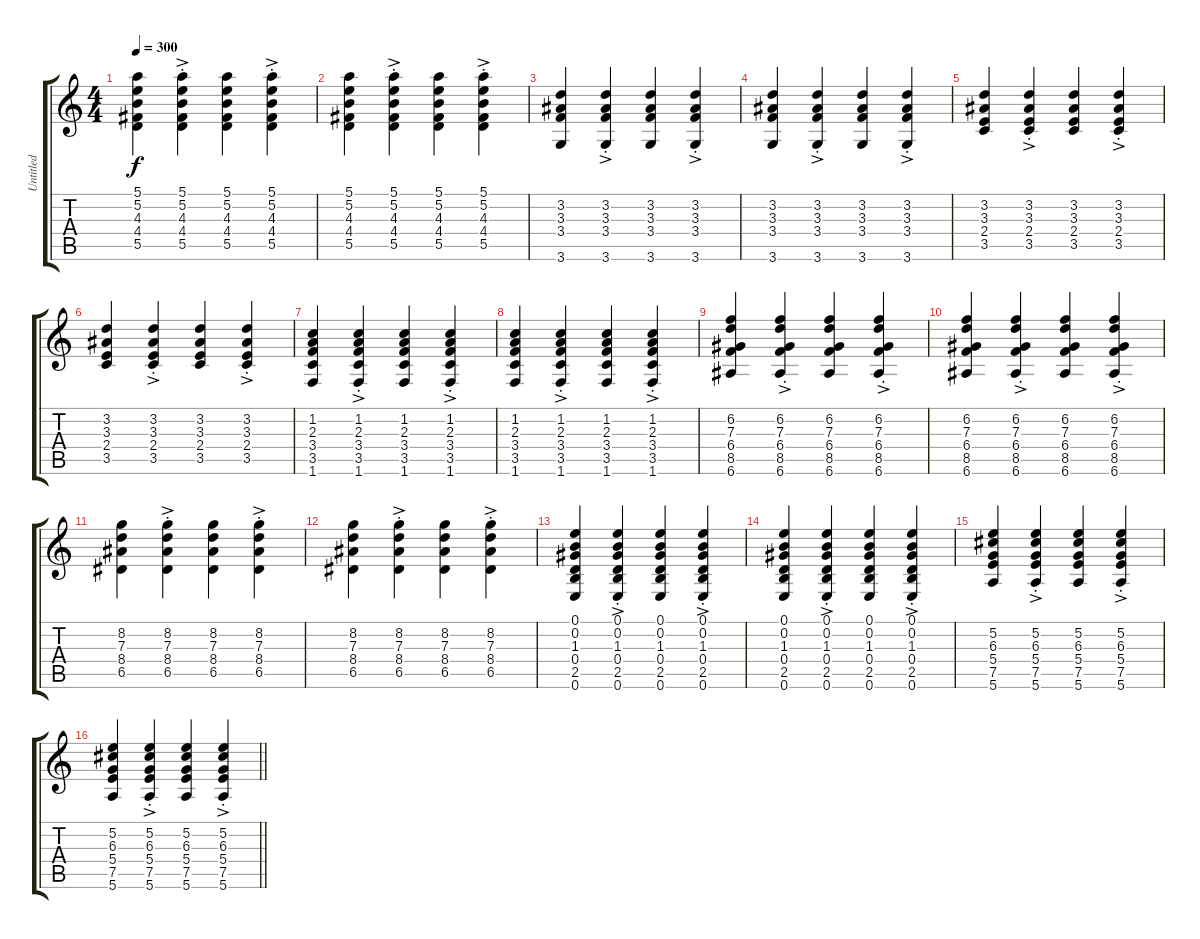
\track ("Untitled" "Untitled") {instrument acousticguitarnylon}
\staff {score tabs}
\tuning (E4 B3 G3 D3 A2 E2) {hide}
\ts (4 4)
\tempo 300
\clef g2
\ks c
(5.1 5.2 4.3 4.4 5.5).4{dy f} (5.1{ac st} 5.2{ac st} 4.3{ac st} 4.4{ac st} 5.5{ac st}).4 (5.1 5.2 4.3 4.4 5.5).4 (5.1{ac st} 5.2{ac st} 4.3{ac st} 4.4{ac st} 5.5{ac st}).4 |
(5.1 5.2 4.3 4.4 5.5).4 (5.1{ac st} 5.2{ac st} 4.3{ac st} 4.4{ac st} 5.5{ac st}).4 (5.1 5.2 4.3 4.4 5.5).4 (5.1{ac st} 5.2{ac st} 4.3{ac st} 4.4{ac st} 5.5{ac st}).4 |
(3.2 3.3 3.4 3.6).4 (3.2{ac st} 3.3{ac st} 3.4{ac st} 3.6{ac st}).4 (3.2 3.3 3.4 3.6).4 (3.2{ac st} 3.3{ac st} 3.4{ac st} 3.6{ac st}).4 |
(3.2 3.3 3.4 3.6).4 (3.2{ac st} 3.3{ac st} 3.4{ac st} 3.6{ac st}).4 (3.2 3.3 3.4 3.6).4 (3.2{ac st} 3.3{ac st} 3.4{ac st} 3.6{ac st}).4 |
(3.2 3.3 2.4 3.5).4 (3.2{ac st} 3.3{ac st} 2.4{ac st} 3.5{ac st}).4 (3.2 3.3 2.4 3.5).4 (3.2{ac st} 3.3{ac st} 2.4{ac st} 3.5{ac st}).4 |
(3.2 3.3 2.4 3.5).4 (3.2{ac st} 3.3{ac st} 2.4{ac st} 3.5{ac st}).4 (3.2 3.3 2.4 3.5).4 (3.2{ac st} 3.3{ac st} 2.4{ac st} 3.5{ac st}).4 |
(1.2 2.3 3.4 3.5 1.6).4 (1.2{ac st} 2.3{ac st} 3.4{ac st} 3.5{ac st} 1.6{ac st}).4 (1.2 2.3 3.4 3.5 1.6).4 (1.2{ac st} 2.3{ac st} 3.4{ac st} 3.5{ac st} 1.6{ac st}).4 |
(1.2 2.3 3.4 3.5 1.6).4 (1.2{ac st} 2.3{ac st} 3.4{ac st} 3.5{ac st} 1.6{ac st}).4 (1.2 2.3 3.4 3.5 1.6).4 (1.2{ac st} 2.3{ac st} 3.4{ac st} 3.5{ac st} 1.6{ac st}).4 |
(6.2 7.3 6.4 8.5 6.6).4 (6.2{ac st} 7.3{ac st} 6.4{ac st} 8.5{ac st} 6.6{ac st}).4 (6.2 7.3 6.4 8.5 6.6).4 (6.2{ac st} 7.3{ac st} 6.4{ac st} 8.5{ac st} 6.6{ac st}).4 |
(6.2 7.3 6.4 8.5 6.6).4 (6.2{ac st} 7.3{ac st} 6.4{ac st} 8.5{ac st} 6.6{ac st}).4 (6.2 7.3 6.4 8.5 6.6).4 (6.2{ac st} 7.3{ac st} 6.4{ac st} 8.5{ac st} 6.6{ac st}).4 |
(8.2 7.3 8.4 6.5).4 (8.2{ac st} 7.3{ac st} 8.4{ac st} 6.5{ac st}).4 (8.2 7.3 8.4 6.5).4 (8.2{ac st} 7.3{ac st} 8.4{ac st} 6.5{ac st}).4 |
(8.2 7.3 8.4 6.5).4 (8.2{ac st} 7.3{ac st} 8.4{ac st} 6.5{ac st}).4 (8.2 7.3 8.4 6.5).4 (8.2{ac st} 7.3{ac st} 8.4{ac st} 6.5{ac st}).4 |
(0.1 0.2 1.3 0.4 2.5 0.6).4 (0.1{ac st} 0.2{ac st} 1.3{ac st} 0.4{ac st} 2.5{ac st} 0.6{ac st}).4 (0.1 0.2 1.3 0.4 2.5 0.6).4 (0.1{ac st} 0.2{ac st} 1.3{ac st} 0.4{ac st} 2.5{ac st} 0.6{ac st}).4 |
(0.1 0.2 1.3 0.4 2.5 0.6).4 (0.1{ac st} 0.2{ac st} 1.3{ac st} 0.4{ac st} 2.5{ac st} 0.6{ac st}).4 (0.1 0.2 1.3 0.4 2.5 0.6).4 (0.1{ac st} 0.2{ac st} 1.3{ac st} 0.4{ac st} 2.5{ac st} 0.6{ac st}).4 |
(5.2 6.3 5.4 7.5 5.6).4 (5.2{ac st} 6.3{ac st} 5.4{ac st} 7.5{ac st} 5.6{ac st}).4 (5.2 6.3 5.4 7.5 5.6).4 (5.2{ac st} 6.3{ac st} 5.4{ac st} 7.5{ac st} 5.6{ac st}).4 |
\barLineRight lightlight
(5.2 6.3 5.4 7.5 5.6).4 (5.2{ac st} 6.3{ac st} 5.4{ac st} 7.5{ac st} 5.6{ac st}).4 (5.2 6.3 5.4 7.5 5.6).4 (5.2{ac st} 6.3{ac st} 5.4{ac st} 7.5{ac st} 5.6{ac st}).4
